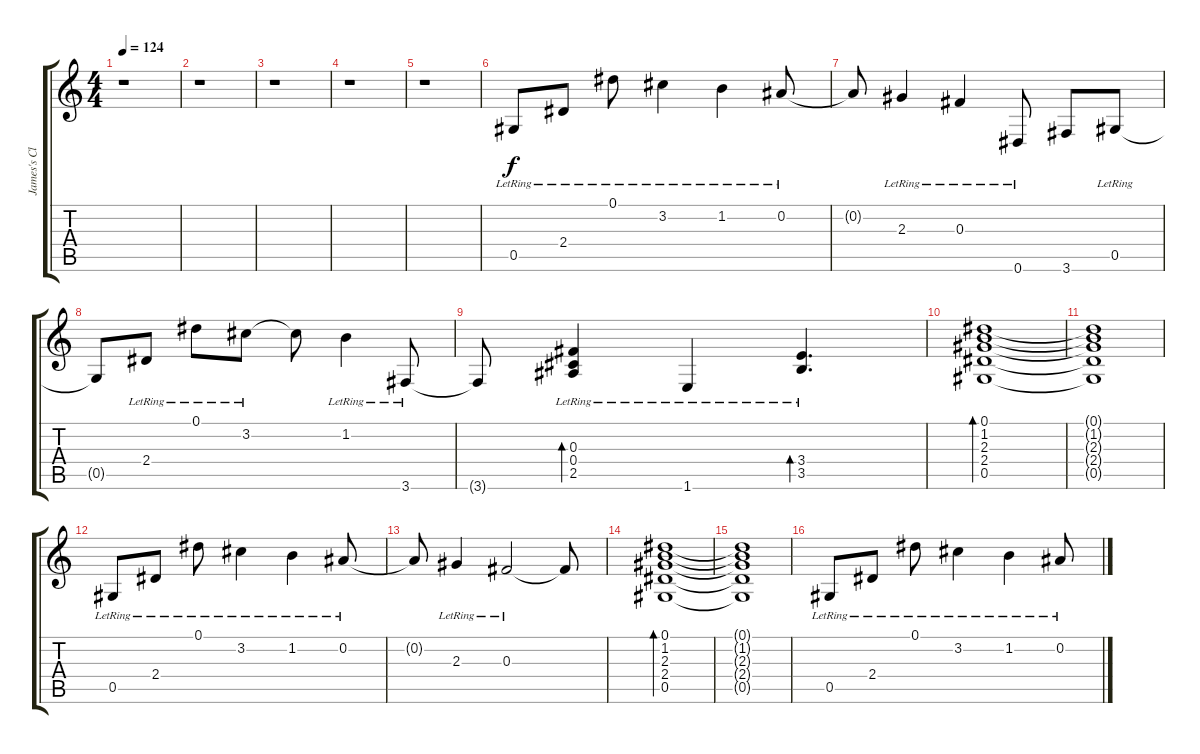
\track ("James's Clean" "James's Cl") {instrument electricguitarclean}
\staff {score tabs}
\tuning (Eb4 Bb3 Gb3 Db3 Ab2 Eb2) {hide}
\ts (4 4)
\tempo 124
\clef g2
\ks c
r.1{dy f} |
r.1 |
r.1 |
r.1 |
r.1 |
0.5{lr}.8 2.4{lr}.8 0.1{lr}.8 3.2{lr}.4 1.2{lr}.4 0.2{lr}.8 |
0.2{t}.8 2.3{lr}.4 0.3{lr}.4 0.6{lr}.8 3.6.8 0.5{lr}.8 |
0.5{t}.8 2.4{lr}.8 0.1{lr}.8 3.2{lr}.8 3.2{t}.8 1.2{lr}.4 3.6{lr}.8 |
3.6{t}.8 (0.3{lr} 0.4{lr} 2.5{lr}).4{bd 240} 1.6{lr}.4 (3.4{lr} 3.5{lr}).4{d bd 240} |
(0.1 1.2 2.3 2.4 0.5).1{bd 240} |
(0.1{t} 1.2{t} 2.3{t} 2.4{t} 0.5{t}).1 |
0.5{lr}.8 2.4{lr}.8 0.1{lr}.8 3.2{lr}.4 1.2{lr}.4 0.2{lr}.8 |
0.2{t}.8 2.3{lr}.4 0.3{lr}.2 0.3{t}.8 |
(0.1 1.2 2.3 2.4 0.5).1{bd 240} |
(0.1{t} 1.2{t} 2.3{t} 2.4{t} 0.5{t}).1 |
0.5{lr}.8 2.4{lr}.8 0.1{lr}.8 3.2{lr}.4 1.2{lr}.4 0.2{lr}.8
